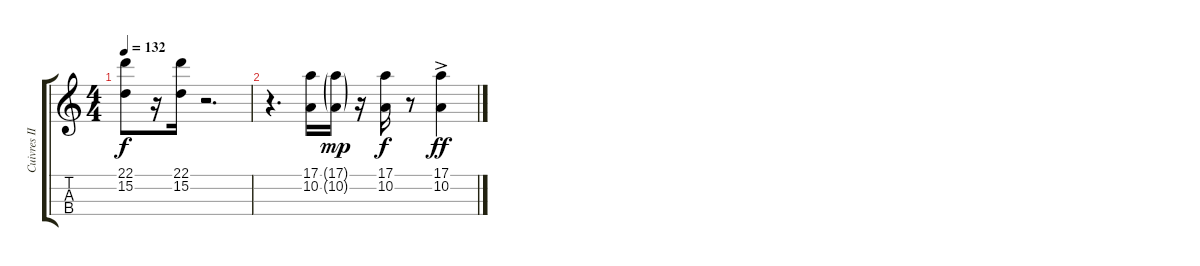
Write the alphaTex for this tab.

\track ("Cuivres II" "Cuivres II") {instrument brasssection}
\staff {score tabs}
\tuning (E4 B3 G3 D3) {hide}
\ts (4 4)
\tempo 132
\clef g2
\ks c
(22.1 15.2).8{dy f} r.16 (22.1 15.2).16 r.2{d} |
r.4{d} (17.1 10.2).16 (17.1{g} 10.2{g}).16{dy mp} r.16 (17.1 10.2).16{dy f} r.8 (17.1{ac} 10.2{ac}).4{dy ff}
